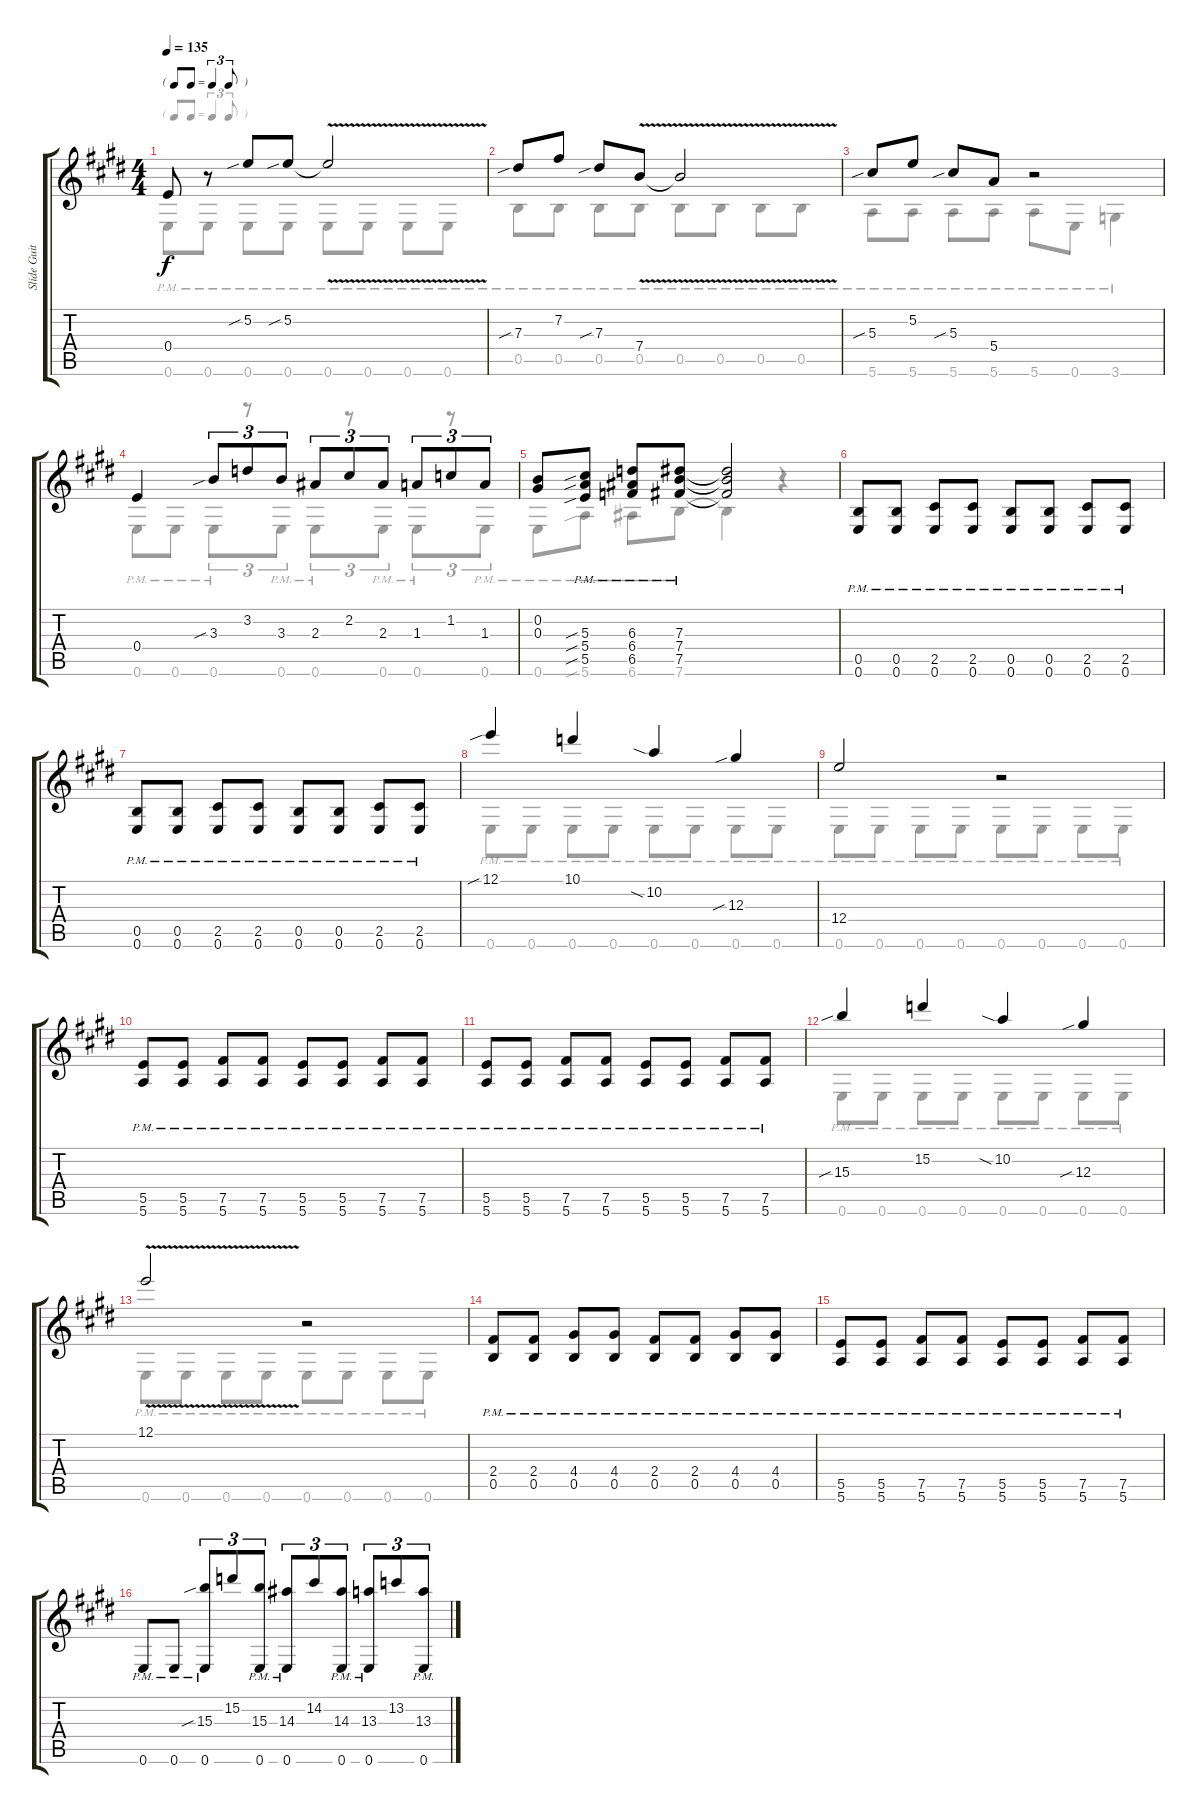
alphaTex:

\track ("Slide Guitar" "Slide Guit") {instrument overdrivenguitar}
\staff {score tabs}
\tuning (E4 B3 Ab3 E3 B2 E2) {hide}
\voice
\ts (4 4)
\tf triplet8th
\tempo 135
\clef g2
\ks e
0.4.8{dy f} r.8 5.2{sib}.8 5.2{sib}.8 5.2{v t}.2 |
7.3{sib}.8 7.2.8 7.3{sib}.8 7.4{v}.8 7.4{t}.2 |
5.3{sib}.8 5.2.8 5.3{sib}.8 5.4.8 r.2 |
0.4.4 3.3{sib}.8{tu (3 2)} 3.2.8{tu (3 2)} 3.3.8{tu (3 2)} 2.3.8{tu (3 2)} 2.2.8{tu (3 2)} 2.3.8{tu (3 2)} 1.3.8{tu (3 2)} 1.2.8{tu (3 2)} 1.3.8{tu (3 2)} |
(0.2 0.3).8 (5.3{sib} 5.4{sib} 5.5{sib pm}).8 (6.3 6.4 6.5{pm}).8 (7.3 7.4 7.5{pm}).8 (7.3{t} 7.4{t} 7.5{t}).2 |
(0.5{pm} 0.6{pm}).8 (0.5{pm} 0.6{pm}).8 (2.5{pm} 0.6{pm}).8 (2.5{pm} 0.6{pm}).8 (0.5{pm} 0.6{pm}).8 (0.5{pm} 0.6{pm}).8 (2.5{pm} 0.6{pm}).8 (2.5{pm} 0.6{pm}).8 |
(0.5{pm} 0.6{pm}).8 (0.5{pm} 0.6{pm}).8 (2.5{pm} 0.6{pm}).8 (2.5{pm} 0.6{pm}).8 (0.5{pm} 0.6{pm}).8 (0.5{pm} 0.6{pm}).8 (2.5{pm} 0.6{pm}).8 (2.5{pm} 0.6{pm}).8 |
12.1{sib}.4 10.1.4 10.2{sia}.4 12.3{sib}.4 |
12.4.2 r.2 |
(5.5{pm} 5.6{pm}).8 (5.5{pm} 5.6{pm}).8 (7.5{pm} 5.6{pm}).8 (7.5{pm} 5.6{pm}).8 (5.5{pm} 5.6{pm}).8 (5.5{pm} 5.6{pm}).8 (7.5{pm} 5.6{pm}).8 (7.5{pm} 5.6{pm}).8 |
(5.5{pm} 5.6{pm}).8 (5.5{pm} 5.6{pm}).8 (7.5{pm} 5.6{pm}).8 (7.5{pm} 5.6{pm}).8 (5.5{pm} 5.6{pm}).8 (5.5{pm} 5.6{pm}).8 (7.5{pm} 5.6{pm}).8 (7.5{pm} 5.6{pm}).8 |
15.3{sib}.4 15.2.4 10.2{sia}.4 12.3{sib}.4 |
12.1{v}.2 r.2 |
(2.4{pm} 0.5{pm}).8 (2.4{pm} 0.5{pm}).8 (4.4{pm} 0.5{pm}).8 (4.4{pm} 0.5{pm}).8 (2.4{pm} 0.5{pm}).8 (2.4{pm} 0.5{pm}).8 (4.4{pm} 0.5{pm}).8 (4.4{pm} 0.5{pm}).8 |
(5.5{pm} 5.6{pm}).8 (5.5{pm} 5.6{pm}).8 (7.5{pm} 5.6{pm}).8 (7.5{pm} 5.6{pm}).8 (5.5{pm} 5.6{pm}).8 (5.5{pm} 5.6{pm}).8 (7.5{pm} 5.6{pm}).8 (7.5{pm} 5.6{pm}).8 |
0.6{pm}.8 0.6{pm}.8 (15.3{sib} 0.6{pm}).8{tu (3 2)} 15.2.8{tu (3 2)} (15.3 0.6{pm}).8{tu (3 2)} (14.3 0.6{pm}).8{tu (3 2)} 14.2.8{tu (3 2)} (14.3 0.6{pm}).8{tu (3 2)} (13.3 0.6{pm}).8{tu (3 2)} 13.2.8{tu (3 2)} (13.3 0.6{pm}).8{tu (3 2)}
\voice
\clef g2
\ottava regular
\simile none
\ks e
0.6{pm}.8{dy f} 0.6{pm}.8 0.6{pm}.8 0.6{pm}.8 0.6{pm}.8 0.6{pm}.8 0.6{pm}.8 0.6{pm}.8 |
0.5{pm}.8 0.5{pm}.8 0.5{pm}.8 0.5{pm}.8 0.5{pm}.8 0.5{pm}.8 0.5{pm}.8 0.5{pm}.8 |
5.6{pm}.8 5.6{pm}.8 5.6{pm}.8 5.6{pm}.8 5.6{pm}.8 0.6{pm}.8 3.6{pm}.4 |
0.6{pm}.8 0.6{pm}.8 0.6{pm}.8{tu (3 2)} r.8{tu (3 2)} 0.6{pm}.8{tu (3 2)} 0.6{pm}.8{tu (3 2)} r.8{tu (3 2)} 0.6{pm}.8{tu (3 2)} 0.6{pm}.8{tu (3 2)} r.8{tu (3 2)} 0.6{pm}.8{tu (3 2)} |
0.6{pm}.8 5.6{sib pm}.8 6.6{pm}.8 7.6{pm}.8 7.6{t}.4 r.4 |
|
|
0.6{pm}.8 0.6{pm}.8 0.6{pm}.8 0.6{pm}.8 0.6{pm}.8 0.6{pm}.8 0.6{pm}.8 0.6{pm}.8 |
0.6{pm}.8 0.6{pm}.8 0.6{pm}.8 0.6{pm}.8 0.6{pm}.8 0.6{pm}.8 0.6{pm}.8 0.6{pm}.8 |
|
|
0.6{pm}.8 0.6{pm}.8 0.6{pm}.8 0.6{pm}.8 0.6{pm}.8 0.6{pm}.8 0.6{pm}.8 0.6{pm}.8 |
0.6{pm}.8 0.6{pm}.8 0.6{pm}.8 0.6{pm}.8 0.6{pm}.8 0.6{pm}.8 0.6{pm}.8 0.6{pm}.8 |
|
|
